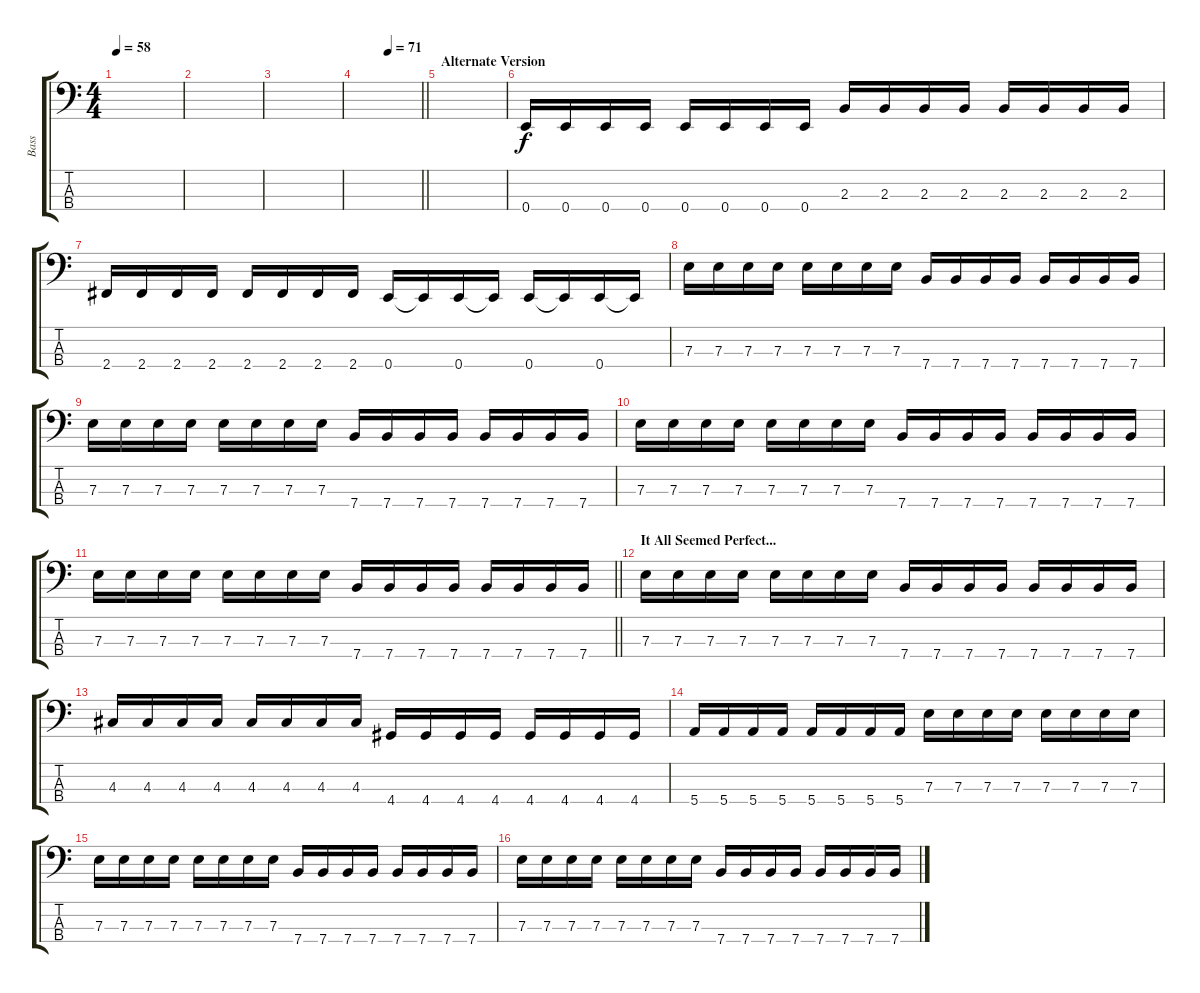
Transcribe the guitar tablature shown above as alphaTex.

\track ("Bass" "Bass") {instrument electricbassfinger}
\staff {score tabs}
\tuning (G2 D2 A1 E1) {hide}
\ts (4 4)
\tempo 58
\clef f4
\ks c
|
|
|
\tempo (71 0.5)
\barLineRight lightlight
|
\section ("" "Alternate Version")
|
0.4.16 0.4.16 0.4.16 0.4.16 0.4.16 0.4.16 0.4.16 0.4.16 2.3.16 2.3.16 2.3.16 2.3.16 2.3.16 2.3.16 2.3.16 2.3.16 |
2.4.16 2.4.16 2.4.16 2.4.16 2.4.16 2.4.16 2.4.16 2.4.16 0.4.16 0.4{t}.16 0.4.16 0.4{t}.16 0.4.16 0.4{t}.16 0.4.16 0.4{t}.16 |
7.3.16 7.3.16 7.3.16 7.3.16 7.3.16 7.3.16 7.3.16 7.3.16 7.4.16 7.4.16 7.4.16 7.4.16 7.4.16 7.4.16 7.4.16 7.4.16 |
7.3.16 7.3.16 7.3.16 7.3.16 7.3.16 7.3.16 7.3.16 7.3.16 7.4.16 7.4.16 7.4.16 7.4.16 7.4.16 7.4.16 7.4.16 7.4.16 |
7.3.16 7.3.16 7.3.16 7.3.16 7.3.16 7.3.16 7.3.16 7.3.16 7.4.16 7.4.16 7.4.16 7.4.16 7.4.16 7.4.16 7.4.16 7.4.16 |
\barLineRight lightlight
7.3.16 7.3.16 7.3.16 7.3.16 7.3.16 7.3.16 7.3.16 7.3.16 7.4.16 7.4.16 7.4.16 7.4.16 7.4.16 7.4.16 7.4.16 7.4.16 |
\section ("" "It All Seemed Perfect...")
7.3.16 7.3.16 7.3.16 7.3.16 7.3.16 7.3.16 7.3.16 7.3.16 7.4.16 7.4.16 7.4.16 7.4.16 7.4.16 7.4.16 7.4.16 7.4.16 |
4.3.16 4.3.16 4.3.16 4.3.16 4.3.16 4.3.16 4.3.16 4.3.16 4.4.16 4.4.16 4.4.16 4.4.16 4.4.16 4.4.16 4.4.16 4.4.16 |
5.4.16 5.4.16 5.4.16 5.4.16 5.4.16 5.4.16 5.4.16 5.4.16 7.3.16 7.3.16 7.3.16 7.3.16 7.3.16 7.3.16 7.3.16 7.3.16 |
7.3.16 7.3.16 7.3.16 7.3.16 7.3.16 7.3.16 7.3.16 7.3.16 7.4.16 7.4.16 7.4.16 7.4.16 7.4.16 7.4.16 7.4.16 7.4.16 |
7.3.16 7.3.16 7.3.16 7.3.16 7.3.16 7.3.16 7.3.16 7.3.16 7.4.16 7.4.16 7.4.16 7.4.16 7.4.16 7.4.16 7.4.16 7.4.16
